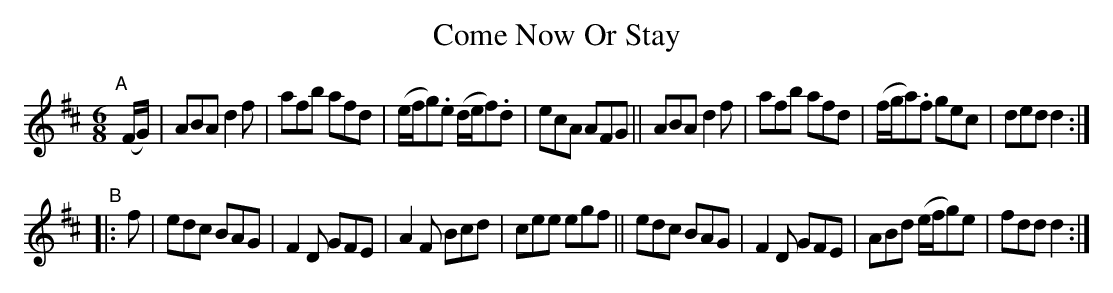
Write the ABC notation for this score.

X:1
T: Come Now Or Stay
M: 6/8
L: 1/8
K: D
"^A"[|] (F/G/) \
|  ABA d2f | afb afd | (e/f/g).e (d/e/f).d | ecA AFG \
|| ABA d2f | afb afd | (f/g/a).f gec | ded d2 :|
"^B"|: f \
|  edc BAG | F2D GFE | A2F Bcd | cee egf \
|| edc BAG | F2D GFE | ABd (e/f/g)e | fdd d2 :|
